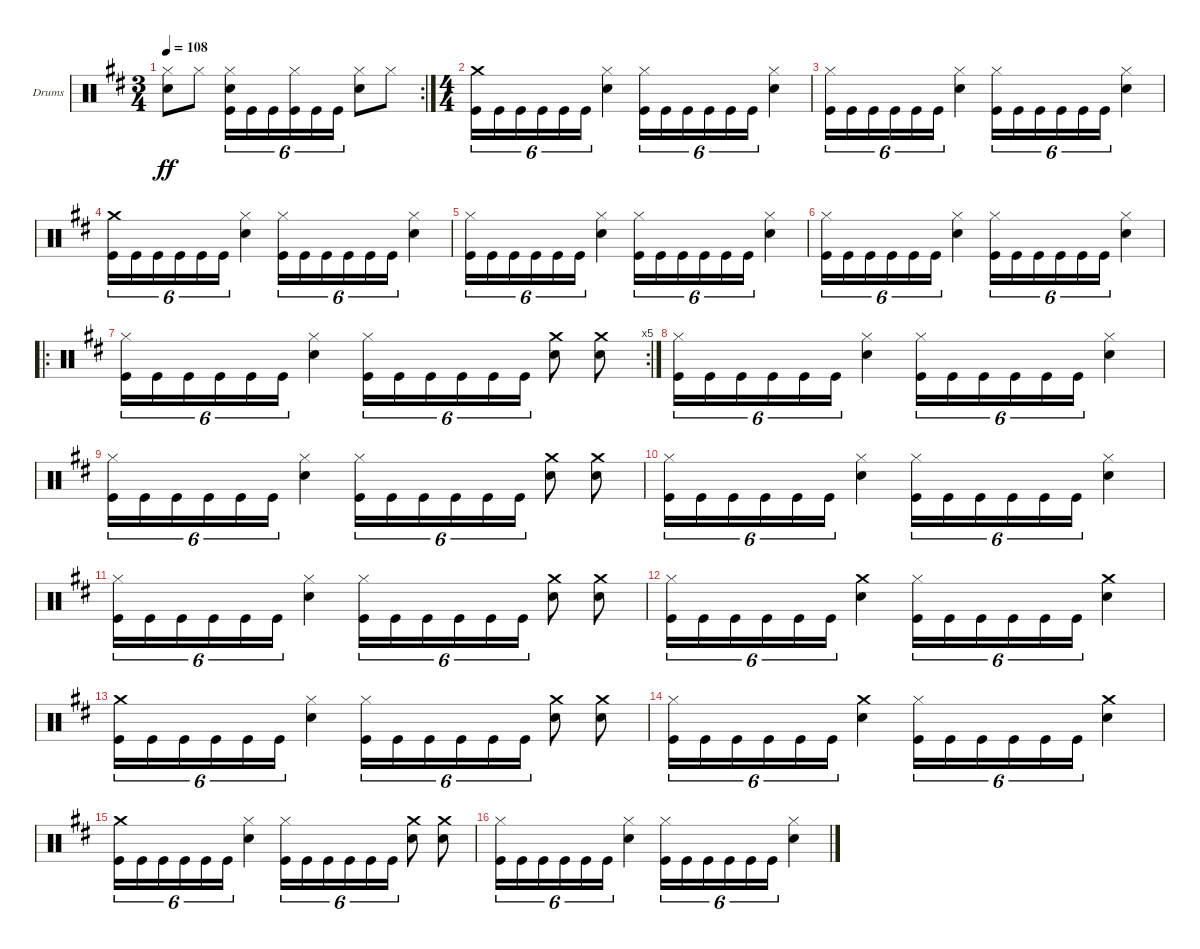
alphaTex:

\bracketExtendMode groupsimilarinstruments
\firstSystemTrackNameOrientation horizontal
\otherSystemsTrackNameOrientation horizontal
\track ("Drumkit" "Drums") {instrument percussion}
\staff {score}
\articulation defaults
\rc 2
\ts (3 4)
\tempo 108
\clef neutral
\scale
1.05044
\ks d
("Hi-Hat (closed)" "Snare (hit) 2").8{dy ff} "Hi-Hat (closed)".8 ("Hi-Hat (closed)" "Snare (hit) 2" "Kick (hit)").16{tu (6 4)} "Kick (hit)".16{tu (6 4)} "Kick (hit)".16{tu (6 4)} ("Hi-Hat (closed)" "Kick (hit)").16{tu (6 4)} "Kick (hit)".16{tu (6 4)} "Kick (hit)".16{tu (6 4)} ("Hi-Hat (closed)" "Snare (hit) 2").8 "Hi-Hat (closed)".8 |
\ts (4 4)
\beaming (8 2 2 2)
\scale
0.949559 ("Crash medium (hit)" "Kick (hit)").16{tu (6 4)} "Kick (hit)".16{tu (6 4)} "Kick (hit)".16{tu (6 4)} "Kick (hit)".16{tu (6 4)} "Kick (hit)".16{tu (6 4)} "Kick (hit)".16{tu (6 4)} ("Hi-Hat (closed)" "Snare (hit) 2").4 ("Hi-Hat (closed)" "Kick (hit)").16{tu (6 4)} "Kick (hit)".16{tu (6 4)} "Kick (hit)".16{tu (6 4)} "Kick (hit)".16{tu (6 4)} "Kick (hit)".16{tu (6 4)} "Kick (hit)".16{tu (6 4)} ("Hi-Hat (closed)" "Snare (hit) 2").4 |
\scale
1.05044 ("Hi-Hat (closed)" "Kick (hit)").16{tu (6 4)} "Kick (hit)".16{tu (6 4)} "Kick (hit)".16{tu (6 4)} "Kick (hit)".16{tu (6 4)} "Kick (hit)".16{tu (6 4)} "Kick (hit)".16{tu (6 4)} ("Hi-Hat (closed)" "Snare (hit) 2").4 ("Hi-Hat (closed)" "Kick (hit)").16{tu (6 4)} "Kick (hit)".16{tu (6 4)} "Kick (hit)".16{tu (6 4)} "Kick (hit)".16{tu (6 4)} "Kick (hit)".16{tu (6 4)} "Kick (hit)".16{tu (6 4)} ("Hi-Hat (closed)" "Snare (hit) 2").4 |
\scale
0.949559 ("Crash medium (hit)" "Kick (hit)").16{tu (6 4)} "Kick (hit)".16{tu (6 4)} "Kick (hit)".16{tu (6 4)} "Kick (hit)".16{tu (6 4)} "Kick (hit)".16{tu (6 4)} "Kick (hit)".16{tu (6 4)} ("Hi-Hat (closed)" "Snare (hit) 2").4 ("Hi-Hat (closed)" "Kick (hit)").16{tu (6 4)} "Kick (hit)".16{tu (6 4)} "Kick (hit)".16{tu (6 4)} "Kick (hit)".16{tu (6 4)} "Kick (hit)".16{tu (6 4)} "Kick (hit)".16{tu (6 4)} ("Hi-Hat (closed)" "Snare (hit) 2").4 |
\scale
1.05044 ("Hi-Hat (closed)" "Kick (hit)").16{tu (6 4)} "Kick (hit)".16{tu (6 4)} "Kick (hit)".16{tu (6 4)} "Kick (hit)".16{tu (6 4)} "Kick (hit)".16{tu (6 4)} "Kick (hit)".16{tu (6 4)} ("Hi-Hat (closed)" "Snare (hit) 2").4 ("Hi-Hat (closed)" "Kick (hit)").16{tu (6 4)} "Kick (hit)".16{tu (6 4)} "Kick (hit)".16{tu (6 4)} "Kick (hit)".16{tu (6 4)} "Kick (hit)".16{tu (6 4)} "Kick (hit)".16{tu (6 4)} ("Hi-Hat (closed)" "Snare (hit) 2").4 |
\scale
0.949559 ("Hi-Hat (closed)" "Kick (hit)").16{tu (6 4)} "Kick (hit)".16{tu (6 4)} "Kick (hit)".16{tu (6 4)} "Kick (hit)".16{tu (6 4)} "Kick (hit)".16{tu (6 4)} "Kick (hit)".16{tu (6 4)} ("Hi-Hat (closed)" "Snare (hit) 2").4 ("Hi-Hat (closed)" "Kick (hit)").16{tu (6 4)} "Kick (hit)".16{tu (6 4)} "Kick (hit)".16{tu (6 4)} "Kick (hit)".16{tu (6 4)} "Kick (hit)".16{tu (6 4)} "Kick (hit)".16{tu (6 4)} ("Hi-Hat (closed)" "Snare (hit) 2").4 |
\ro
\rc 5
\scale
1.05044 ("Hi-Hat (closed)" "Kick (hit)").16{tu (6 4)} "Kick (hit)".16{tu (6 4)} "Kick (hit)".16{tu (6 4)} "Kick (hit)".16{tu (6 4)} "Kick (hit)".16{tu (6 4)} "Kick (hit)".16{tu (6 4)} ("Hi-Hat (closed)" "Snare (hit) 2").4 ("Hi-Hat (closed)" "Kick (hit)").16{tu (6 4)} "Kick (hit)".16{tu (6 4)} "Kick (hit)".16{tu (6 4)} "Kick (hit)".16{tu (6 4)} "Kick (hit)".16{tu (6 4)} "Kick (hit)".16{tu (6 4)} ("Crash medium (hit)" "Snare (hit) 2").8 ("Crash medium (hit)" "Snare (hit) 2").8 |
\scale
0.949559 ("Hi-Hat (closed)" "Kick (hit)").16{tu (6 4)} "Kick (hit)".16{tu (6 4)} "Kick (hit)".16{tu (6 4)} "Kick (hit)".16{tu (6 4)} "Kick (hit)".16{tu (6 4)} "Kick (hit)".16{tu (6 4)} ("Hi-Hat (closed)" "Snare (hit) 2").4 ("Hi-Hat (closed)" "Kick (hit)").16{tu (6 4)} "Kick (hit)".16{tu (6 4)} "Kick (hit)".16{tu (6 4)} "Kick (hit)".16{tu (6 4)} "Kick (hit)".16{tu (6 4)} "Kick (hit)".16{tu (6 4)} ("Hi-Hat (closed)" "Snare (hit) 2").4 |
\scale
1.05044 ("Hi-Hat (closed)" "Kick (hit)").16{tu (6 4)} "Kick (hit)".16{tu (6 4)} "Kick (hit)".16{tu (6 4)} "Kick (hit)".16{tu (6 4)} "Kick (hit)".16{tu (6 4)} "Kick (hit)".16{tu (6 4)} ("Hi-Hat (closed)" "Snare (hit) 2").4 ("Hi-Hat (closed)" "Kick (hit)").16{tu (6 4)} "Kick (hit)".16{tu (6 4)} "Kick (hit)".16{tu (6 4)} "Kick (hit)".16{tu (6 4)} "Kick (hit)".16{tu (6 4)} "Kick (hit)".16{tu (6 4)} ("Crash medium (hit)" "Snare (hit) 2").8 ("Crash medium (hit)" "Snare (hit) 2").8 |
\scale
0.949559 ("Hi-Hat (closed)" "Kick (hit)").16{tu (6 4)} "Kick (hit)".16{tu (6 4)} "Kick (hit)".16{tu (6 4)} "Kick (hit)".16{tu (6 4)} "Kick (hit)".16{tu (6 4)} "Kick (hit)".16{tu (6 4)} ("Hi-Hat (closed)" "Snare (hit) 2").4 ("Hi-Hat (closed)" "Kick (hit)").16{tu (6 4)} "Kick (hit)".16{tu (6 4)} "Kick (hit)".16{tu (6 4)} "Kick (hit)".16{tu (6 4)} "Kick (hit)".16{tu (6 4)} "Kick (hit)".16{tu (6 4)} ("Hi-Hat (closed)" "Snare (hit) 2").4 |
\scale
1.05044 ("Hi-Hat (closed)" "Kick (hit)").16{tu (6 4)} "Kick (hit)".16{tu (6 4)} "Kick (hit)".16{tu (6 4)} "Kick (hit)".16{tu (6 4)} "Kick (hit)".16{tu (6 4)} "Kick (hit)".16{tu (6 4)} ("Hi-Hat (closed)" "Snare (hit) 2").4 ("Hi-Hat (closed)" "Kick (hit)").16{tu (6 4)} "Kick (hit)".16{tu (6 4)} "Kick (hit)".16{tu (6 4)} "Kick (hit)".16{tu (6 4)} "Kick (hit)".16{tu (6 4)} "Kick (hit)".16{tu (6 4)} ("Crash medium (hit)" "Snare (hit) 2").8 ("Crash medium (hit)" "Snare (hit) 2").8 |
\scale
0.949559 ("Hi-Hat (closed)" "Kick (hit)").16{tu (6 4)} "Kick (hit)".16{tu (6 4)} "Kick (hit)".16{tu (6 4)} "Kick (hit)".16{tu (6 4)} "Kick (hit)".16{tu (6 4)} "Kick (hit)".16{tu (6 4)} ("Crash medium (hit)" "Snare (hit) 2").4 ("Hi-Hat (closed)" "Kick (hit)").16{tu (6 4)} "Kick (hit)".16{tu (6 4)} "Kick (hit)".16{tu (6 4)} "Kick (hit)".16{tu (6 4)} "Kick (hit)".16{tu (6 4)} "Kick (hit)".16{tu (6 4)} ("Crash medium (hit)" "Snare (hit) 2").4 |
\scale
1.05044 ("Crash medium (hit)" "Kick (hit)").16{tu (6 4)} "Kick (hit)".16{tu (6 4)} "Kick (hit)".16{tu (6 4)} "Kick (hit)".16{tu (6 4)} "Kick (hit)".16{tu (6 4)} "Kick (hit)".16{tu (6 4)} ("Hi-Hat (closed)" "Snare (hit) 2").4 ("Hi-Hat (closed)" "Kick (hit)").16{tu (6 4)} "Kick (hit)".16{tu (6 4)} "Kick (hit)".16{tu (6 4)} "Kick (hit)".16{tu (6 4)} "Kick (hit)".16{tu (6 4)} "Kick (hit)".16{tu (6 4)} ("Crash medium (hit)" "Snare (hit) 2").8 ("Crash medium (hit)" "Snare (hit) 2").8 |
\scale
0.949559 ("Hi-Hat (closed)" "Kick (hit)").16{tu (6 4)} "Kick (hit)".16{tu (6 4)} "Kick (hit)".16{tu (6 4)} "Kick (hit)".16{tu (6 4)} "Kick (hit)".16{tu (6 4)} "Kick (hit)".16{tu (6 4)} ("Crash medium (hit)" "Snare (hit) 2").4 ("Hi-Hat (closed)" "Kick (hit)").16{tu (6 4)} "Kick (hit)".16{tu (6 4)} "Kick (hit)".16{tu (6 4)} "Kick (hit)".16{tu (6 4)} "Kick (hit)".16{tu (6 4)} "Kick (hit)".16{tu (6 4)} ("Crash medium (hit)" "Snare (hit) 2").4 |
\scale
1.05044 ("Crash medium (hit)" "Kick (hit)").16{tu (6 4)} "Kick (hit)".16{tu (6 4)} "Kick (hit)".16{tu (6 4)} "Kick (hit)".16{tu (6 4)} "Kick (hit)".16{tu (6 4)} "Kick (hit)".16{tu (6 4)} ("Hi-Hat (closed)" "Snare (hit) 2").4 ("Hi-Hat (closed)" "Kick (hit)").16{tu (6 4)} "Kick (hit)".16{tu (6 4)} "Kick (hit)".16{tu (6 4)} "Kick (hit)".16{tu (6 4)} "Kick (hit)".16{tu (6 4)} "Kick (hit)".16{tu (6 4)} ("Crash medium (hit)" "Snare (hit) 2").8 ("Crash medium (hit)" "Snare (hit) 2").8 |
\scale
0.949559 ("Hi-Hat (closed)" "Kick (hit)").16{tu (6 4)} "Kick (hit)".16{tu (6 4)} "Kick (hit)".16{tu (6 4)} "Kick (hit)".16{tu (6 4)} "Kick (hit)".16{tu (6 4)} "Kick (hit)".16{tu (6 4)} ("Hi-Hat (closed)" "Snare (hit) 2").4 ("Hi-Hat (closed)" "Kick (hit)").16{tu (6 4)} "Kick (hit)".16{tu (6 4)} "Kick (hit)".16{tu (6 4)} "Kick (hit)".16{tu (6 4)} "Kick (hit)".16{tu (6 4)} "Kick (hit)".16{tu (6 4)} ("Hi-Hat (closed)" "Snare (hit) 2").4
